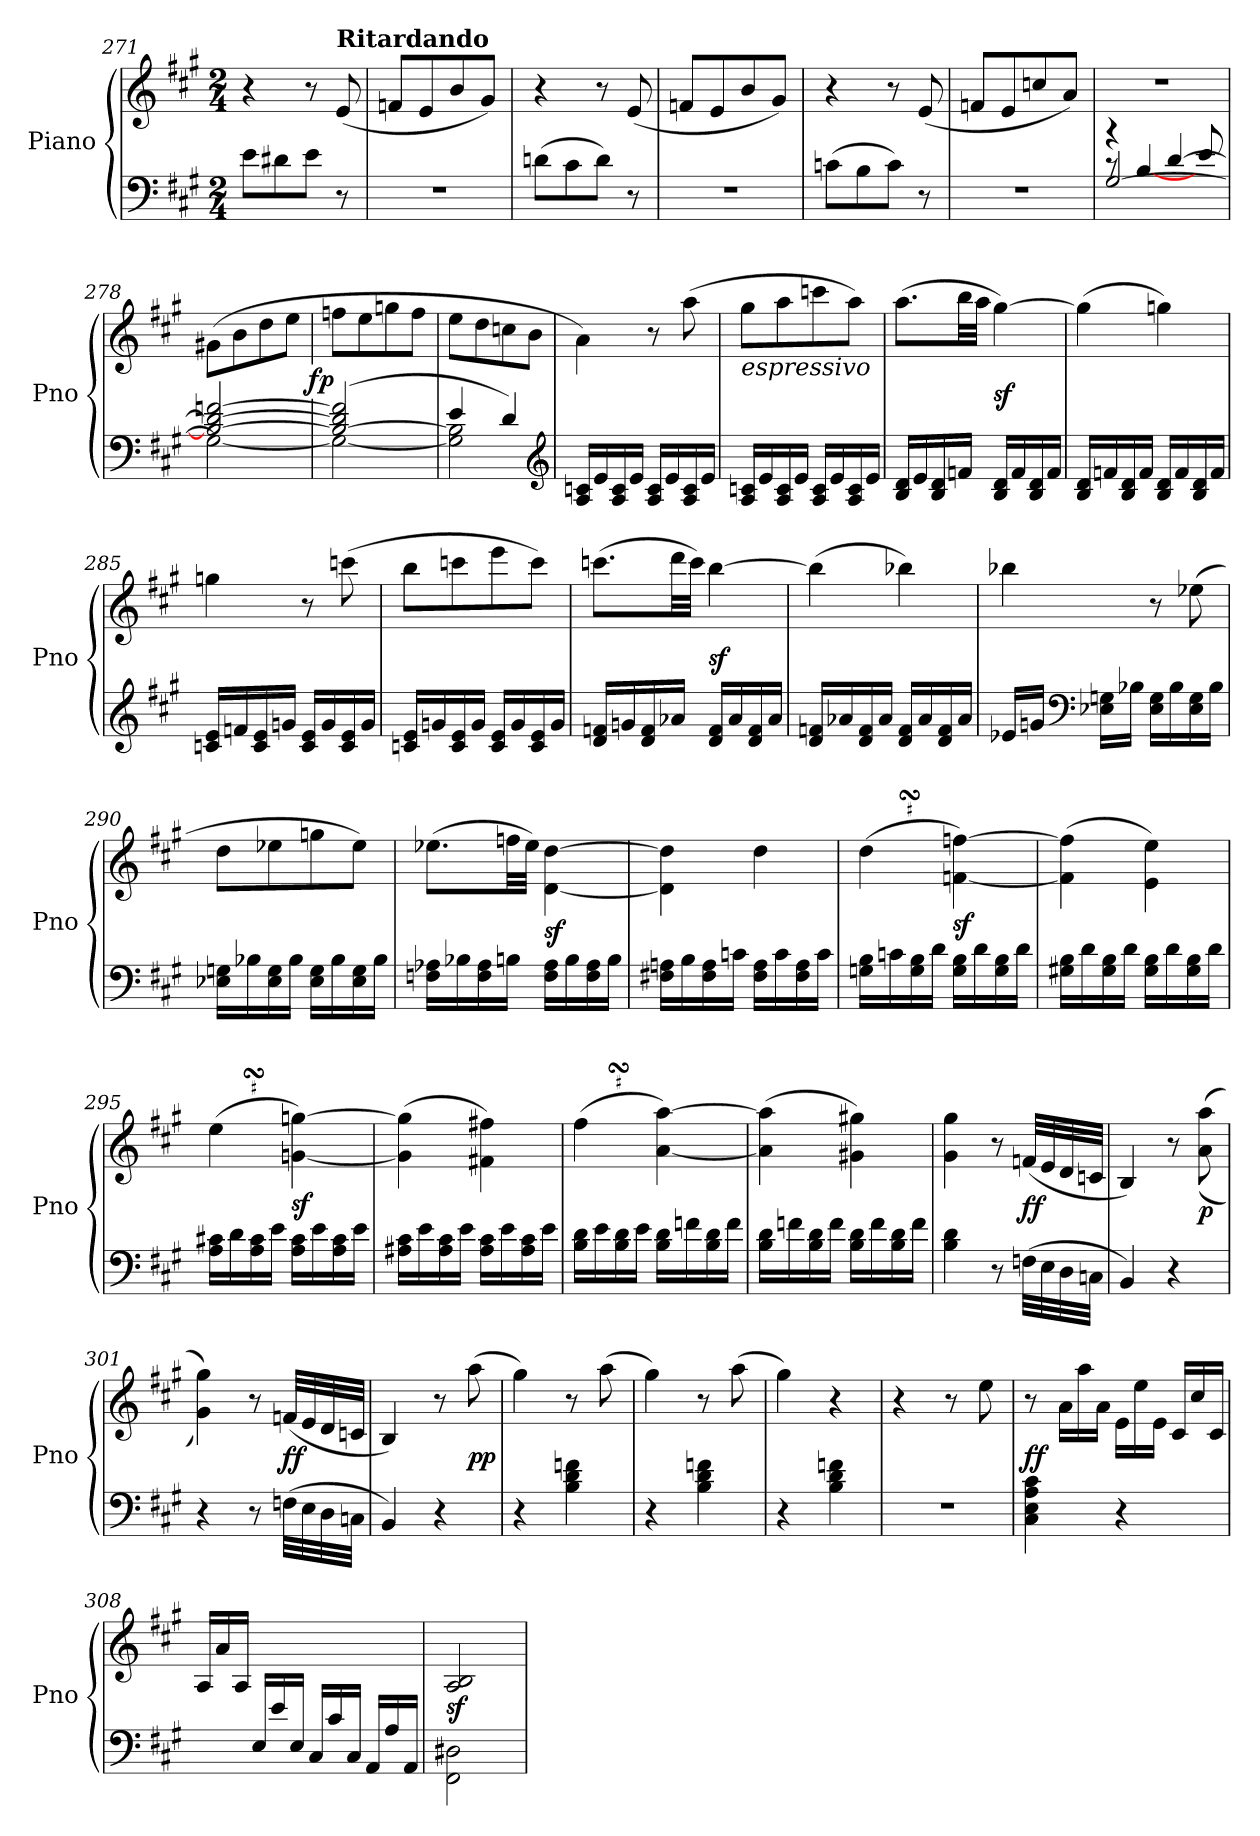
**kern	**kern	**dynam
*part1	*part1	*part1
*staff2	*staff1	*staff1/2
*I"Piano	*	*
*I'Pno	*	*
*clefF4	*clefG2	*
*k[f#c#g#]	*k[f#c#g#]	*
*M2/4	*M2/4	*
=271	=271	=271
8eL	4r	.
8d#X	.	.
8eJ	8r	.
!	!LO:TX:a:B:t=Ritardando	!
8r	(8e	.
=272	=272	=272
2r	8fnL	.
.	8e	.
.	8b	.
.	8g#J)	.
=273	=273	=273
(8dnL	4r	.
8c#	.	.
8dJ)	8r	.
8r	(8e	.
=274	=274	=274
2r	8fnL	.
.	8e	.
.	8b	.
.	8g#J)	.
=275	=275	=275
(8cnL	4r	.
8B	.	.
8cJ)	8r	.
8r	(8e	.
=276	=276	=276
2r	8fnL	.
.	8e	.
.	8ccn	.
.	8aJ)	.
=277	=277	=277
*^	*	*
*	*^	*	*
4rb	8rc	[2G#	2r	.
.	[4B/	.	.	.
[4d	.	.	.	.
.	8e/	.	.	.
*	*v	*v	*	*
=278	=278	=278	=278
2B_ 2d_ [2fn	2G#_	(8g#XL	.
.	.	8b	.
.	.	8dd	.
.	.	8eeJ	.
=279	=279	=279	=279
!	!	!	!LO:DY:rj
(2B_ 2d] 2f]	2G#_	8ffnL	fp
.	.	8ee	.
.	.	8ggn	.
.	.	8ffJ	.
=280	=280	=280	=280
4e	2G#] 2B]	8eeL	.
.	.	8dd	.
4d)	.	8ccn	.
.	.	8bJ	.
*v	*v	*	*
*clefG2	*	*
=281	=281	=281
16A 16cnLL	4a\)	.
16e	.	.
16A 16c	.	.
16eJJ	.	.
16A 16cLL	8r	.
16e	.	.
16A 16c	(8aa	.
16eJJ	.	.
=282	=282	=282
!	!LO:TX:b:i:t=espressivo	!
16A 16cnLL	8gg#L	.
16e	.	.
16A 16c	8aa	.
16eJJ	.	.
16A 16cLL	8cccn	.
16e	.	.
16A 16c	8aaJ)	.
16eJJ	.	.
=283	=283	=283
16B 16dLL	(8.aaL	.
16e	.	.
16B 16d	.	.
16fnJJ	32bbLL	.
.	32aaJJJ	.
16B 16dLL	[4gg#)	sf
16f	.	.
16B 16d	.	.
16fJJ	.	.
=284	=284	=284
16B 16dLL	(4gg#]	.
16fn	.	.
16B 16d	.	.
16fJJ	.	.
16B 16dLL	4ggn)	.
16f	.	.
16B 16d	.	.
16fJJ	.	.
=285	=285	=285
16cn 16eLL	4ggn	.
16fn	.	.
16c 16e	.	.
16gnJJ	.	.
16c 16eLL	8r	.
16g	.	.
16c 16e	(8cccn	.
16gJJ	.	.
=286	=286	=286
16cn 16eLL	8bbL	.
16gn	.	.
16c 16e	8cccn	.
16gJJ	.	.
16c 16eLL	8eee	.
16g	.	.
16c 16e	8cccJ)	.
16gJJ	.	.
=287	=287	=287
16d 16fnLL	(8.cccnL	.
16gn	.	.
16d 16f	.	.
16a-XJJ	32dddLL	.
.	32cccJJJ)	.
16d 16fLL	[4bb	sf
16a-	.	.
16d 16f	.	.
16a-JJ	.	.
=288	=288	=288
16d 16fnLL	(4bb]	.
16a-X	.	.
16d 16f	.	.
16a-JJ	.	.
16d 16fLL	4bb-X)	.
16a-	.	.
16d 16f	.	.
16a-JJ	.	.
=289	=289	=289
16e-XLL	4bb-X	.
16gnJJ	.	.
*clefF4	*	*
16E-X 16GnLL	.	.
16B-XJJ	.	.
16E- 16GLL	8r	.
16B-	.	.
16E- 16G	(8ee-X	.
16B-JJ	.	.
=290	=290	=290
16E-X 16GnLL	8ddL	.
16B-X	.	.
16E- 16G	8ee-X	.
16B-JJ	.	.
16E- 16GLL	8ggn	.
16B-	.	.
16E- 16G	8ee-J)	.
16B-JJ	.	.
=291	=291	=291
16Fn 16A-XLL	(8.ee-XL	.
16B-X	.	.
16F 16A-	.	.
16BnJJ	32ffnLL	.
.	32ee-JJJ)	.
16F 16A-LL	[4d\ [4dd\	sf
16B	.	.
16F 16A-	.	.
16BJJ	.	.
=292	=292	=292
16F#X 16AnLL	4d]\ 4dd]\	.
16B	.	.
16F# 16A	.	.
16cnJJ	.	.
16F# 16ALL	4dd	.
16c	.	.
16F# 16A	.	.
16cJJ	.	.
=293	=293	=293
!	!LO:TURN:lacc=#	!
16Gn 16BLL	(4ddSSs	.
16cn	.	.
16G 16B	.	.
16dJJ	.	.
16G 16BLL	[4fn [4ffn)	sf
16d	.	.
16G 16B	.	.
16dJJ	.	.
=294	=294	=294
16G#X 16BLL	(4fn] 4ffn]	.
16d	.	.
16G# 16B	.	.
16dJJ	.	.
16G# 16BLL	4e\ 4ee\)	.
16d	.	.
16G# 16B	.	.
16dJJ	.	.
=295	=295	=295
!	!LO:TURN:lacc=#	!
16A 16c#XLL	(4eeSSs	.
16d	.	.
16A 16c#	.	.
16eJJ	.	.
16A 16c#LL	[4gn [4ggn)	sf
16e	.	.
16A 16c#	.	.
16eJJ	.	.
=296	=296	=296
16A#X 16c#LL	(4gn] 4ggn]	.
16e	.	.
16A# 16c#	.	.
16eJJ	.	.
16A# 16c#LL	4f#X 4ff#X)	.
16e	.	.
16A# 16c#	.	.
16eJJ	.	.
=297	=297	=297
!	!LO:TURN:lacc=#	!
16B 16dLL	(4ff#SSs	.
16e	.	.
16B 16d	.	.
16eJJ	.	.
16B 16dLL	[4a [4aa)	.
16fn	.	.
16B 16d	.	.
16fJJ	.	.
=298	=298	=298
16B 16dLL	(4a] 4aa]	.
16fn	.	.
16B 16d	.	.
16fJJ	.	.
16B 16dLL	4g#X 4gg#X)	.
16f	.	.
16B 16d	.	.
16fJJ	.	.
=299	=299	=299
4B 4d	4g# 4gg#	.
8r	8r	.
(32FnLLL	(32fnLLL	ff
32E	32e	.
32D	32d	.
32CnJJJ	32cnJJJ	.
=300	=300	=300
4BB)	4B)	.
4r	8r	.
.	(<(>8a 8aa	p
=301	=301	=301
4r	4g# 4gg#))	.
8r	8r	.
(32FnLLL	(32fnLLL	ff
32E	32e	.
32D	32d	.
32CnJJJ	32cnJJJ	.
=302	=302	=302
4BB)	4B)	.
4r	8r	.
.	(8aa	pp
=303	=303	=303
4r	4gg#)	.
4B 4d 4fn	8r	.
.	(8aa	.
=304	=304	=304
4r	4gg#)	.
4B 4d 4fn	8r	.
.	(8aa	.
=305	=305	=305
4r	4gg#)	.
4B 4d 4fn	4r	.
=306	=306	=306
2r	4r	.
.	8r	.
.	8ee	.
=307	=307	=307
4C# 4E 4A 4c#	8r	ff
*	*Xtuplet	*
.	24aLL	.
.	24aa	.
.	24aJJ	.
4r	24e\LL	.
.	24ee\	.
.	24e\JJ	.
.	24c#/LL	.
.	24cc#\	.
.	24c#/JJ	.
=308	=308	=308
8ryy	24A/LL	.
.	24a\	.
.	24A/JJ	.
*Xtuplet	*	*
24E/LL	8ryy	.
24e\	.	.
24E/JJ	.	.
24C#/LL	4ryy	.
24c#\	.	.
24C#/JJ	.	.
24AA/LL	.	.
24A\	.	.
24AA/JJ	.	.
=309	=309	=309
2FF#\ 2D#X\	2A/ 2B/	sf
=	=	=
*-	*-	*-
